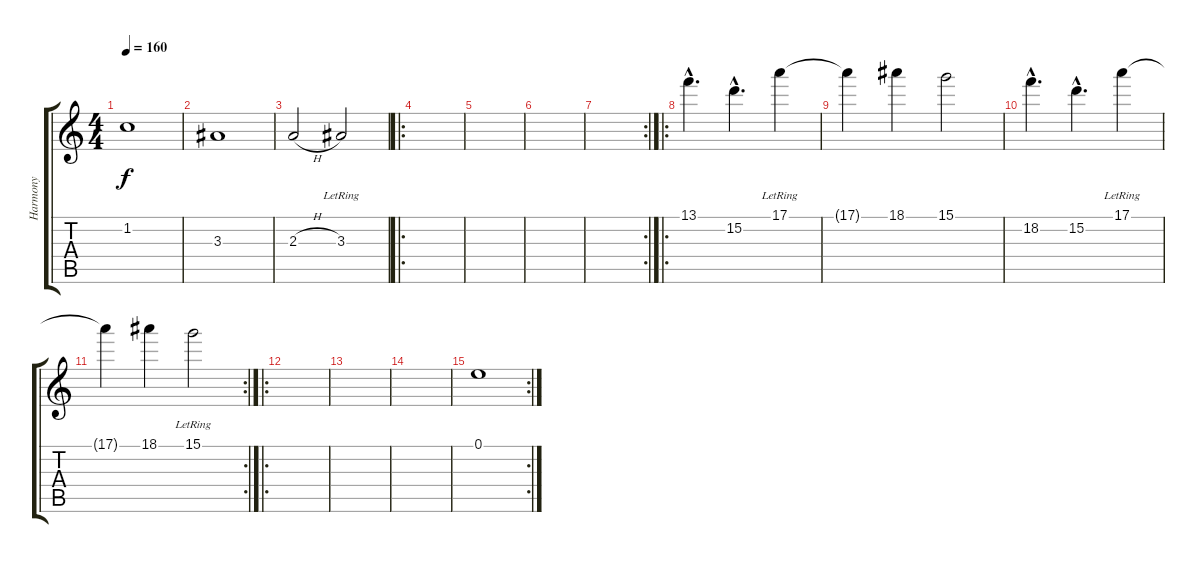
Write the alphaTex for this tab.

\track ("Harmony" "Harmony") {instrument distortionguitar}
\staff {score tabs}
\tuning (E4 B3 G3 D3 A2 D2) {hide}
\ts (4 4)
\tempo 160
\clef g2
\ks c
1.2.1{dy f} |
3.3.1 |
2.3{h}.2 3.3{lr}.2 |
\ro
|
|
|
\rc 2
|
\ro
13.1{hac}.4{d} 15.2{hac}.4{d} 17.1{lr}.4 |
17.1{t}.4 18.1.4 15.1.2 |
18.2{hac}.4{d} 15.2{hac}.4{d} 17.1{lr}.4 |
\rc 2
17.1{t}.4 18.1.4 15.1{lr}.2 |
\ro
|
|
|
\rc 2
0.1.1
